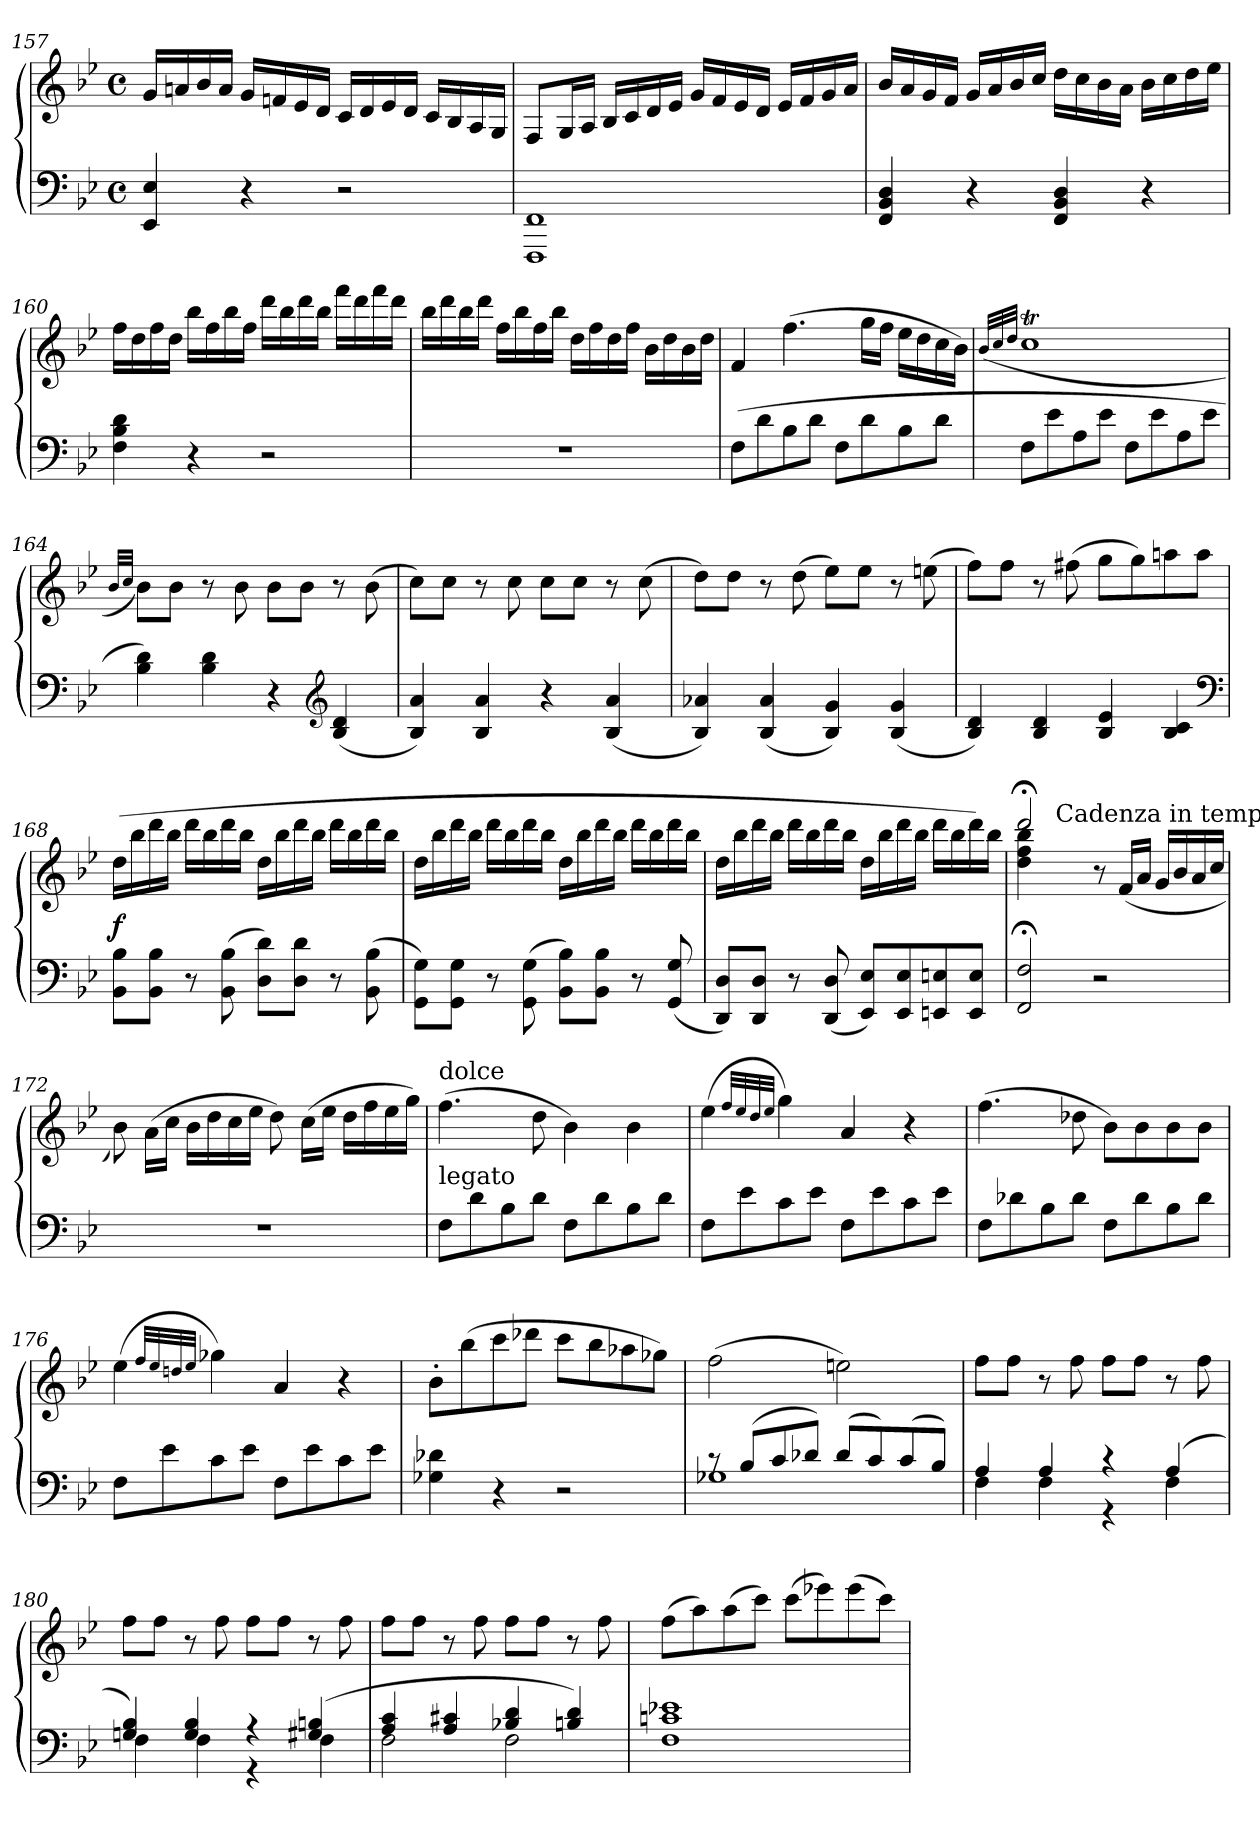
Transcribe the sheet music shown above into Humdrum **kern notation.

**kern	**kern	**dynam
*part1	*part1	*part1
*staff2	*staff1	*staff1/2
*clefF4	*clefG2	*
*k[b-e-]	*k[b-e-]	*
*M4/4	*M4/4	*
*met(c)	*met(c)	*
=157	=157	=157
4EE- 4E-	16gLL	.
.	16an	.
.	16b-	.
.	16aJJ	.
4r	16gLL	.
.	16fn	.
.	16e-	.
.	16dJJ	.
2r	16cLL	.
.	16d	.
.	16e-	.
.	16dJJ	.
.	16cLL	.
.	16B-	.
.	16A	.
.	16GJJ	.
=158	=158	=158
1FFF\ 1FF\	8F/L	.
.	16G/L	.
.	16A/JJ	.
.	16B-LL	.
.	16c	.
.	16d	.
.	16e-JJ	.
.	16gLL	.
.	16f	.
.	16e-	.
.	16dJJ	.
.	16e-LL	.
.	16f	.
.	16g	.
.	16aJJ	.
=159	=159	=159
4FF 4BB- 4D	16b-LL	.
.	16a	.
.	16g	.
.	16fJJ	.
4r	16gLL	.
.	16a	.
.	16b-	.
.	16ccJJ	.
4FF 4BB- 4D	16ddLL	.
.	16cc	.
.	16b-	.
.	16aJJ	.
4r	16b-LL	.
.	16cc	.
.	16dd	.
.	16ee-JJ	.
=160	=160	=160
4F 4B- 4d	16ffLL	.
.	16dd	.
.	16ff	.
.	16ddJJ	.
4r	16bb-LL	.
.	16ff	.
.	16bb-	.
.	16ffJJ	.
2r	16dddLL	.
.	16bb-	.
.	16ddd	.
.	16bb-JJ	.
.	16fffLL	.
.	16ddd	.
.	16fff	.
.	16dddJJ	.
=161	=161	=161
1r	16bb-LL	.
.	16ddd	.
.	16bb-	.
.	16dddJJ	.
.	16ffLL	.
.	16bb-	.
.	16ff	.
.	16bb-JJ	.
.	16ddLL	.
.	16ff	.
.	16dd	.
.	16ffJJ	.
.	16b-LL	.
.	16dd	.
.	16b-	.
.	16ddJJ	.
=162	=162	=162
(8FL	4f	.
8d	.	.
8B-	(4.ff	.
8dJ	.	.
8FL	.	.
8d	16ggLL	.
.	16ffJJ	.
8B-	16ee-LL	.
.	16dd	.
8dJ	16cc	.
.	16b-JJ)	.
=163	=163	=163
.	(>32qb-LLL	.
.	32qcc	.
.	32qddJJJ	.
8FL	1ccT	.
8e-	.	.
8A	.	.
8e-J	.	.
8FL	.	.
8e-	.	.
8A	.	.
8e-J	.	.
=164	=164	=164
.	32qb-TTTLLL	.
.	32qccJJJ	.
4B- 4d)	8b-L)	.
.	8b-J	.
4B- 4d	8r	.
.	8b-	.
4r	8b-L	.
.	8b-J	.
*clefG2	*	*
(>4B- 4d	8r	.
.	(8b-	.
=165	=165	=165
4B- 4a)	8ccL)	.
.	8ccJ	.
4B- 4a	8r	.
.	8cc	.
4r	8ccL	.
.	8ccJ	.
(>4B- 4a	8r	.
.	(8cc	.
=166	=166	=166
4B- 4a-X)	8ddL)	.
.	8ddJ	.
(>4B- 4a-	8r	.
.	(8dd	.
4B- 4g)	8ee-L)	.
.	8ee-J	.
(>4B- 4g	8r	.
.	(8een	.
=167	=167	=167
4B- 4d)	8ffL)	.
.	8ffJ	.
4B- 4d	8r	.
.	(8ff#X	.
4B- 4e-	8ggL	.
.	8gg)	.
4B- 4c	8aan	.
.	8aaJ	.
*clefF4	*	*
=168	=168	=168
8BB- 8B-L	(16ddLL	f
.	16bb-	.
8BB- 8B-J	16ddd	.
.	16bb-JJ	.
8r	16dddLL	.
.	16bb-	.
(8BB- 8B-	16ddd	.
.	16bb-JJ	.
8D 8dL)	16ddLL	.
.	16bb-	.
8D 8dJ	16ddd	.
.	16bb-JJ	.
8r	16dddLL	.
.	16bb-	.
(8BB- 8B-	16ddd	.
.	16bb-JJ	.
=169	=169	=169
8GG\ 8G\L)	16ddLL	.
.	16bb-	.
8GG\ 8G\J	16ddd	.
.	16bb-JJ	.
8r	16dddLL	.
.	16bb-	.
(8GG\ 8G\	16ddd	.
.	16bb-JJ	.
8BB- 8B-L)	16ddLL	.
.	16bb-	.
8BB- 8B-J	16ddd	.
.	16bb-JJ	.
8r	16dddLL	.
.	16bb-	.
(8GG 8G	16ddd	.
.	16bb-JJ	.
=170	=170	=170
8DD 8DL)	16ddLL	.
.	16bb-	.
8DD 8DJ	16ddd	.
.	16bb-JJ	.
8r	16dddLL	.
.	16bb-	.
(8DD 8D	16ddd	.
.	16bb-JJ	.
8EE- 8E-L)	16ddLL	.
.	16bb-	.
8EE- 8E-	16ddd	.
.	16bb-JJ	.
8EEn 8En	16dddLL	.
.	16bb-	.
8EE 8EJ	16ddd)	.
.	16bb-JJ	.
=171	=171	=171
*	*^	*
2FF; 2F;	2ddd;<	4dd 4ff 4bb-	.
!	!	!LO:TX:a:t=Cadenza in tempo	!
.	.	4ryy	.
2r	2ryy	8r	.
.	.	(16fLL	.
.	.	16aJJ	.
.	.	16gLL	.
.	.	16b-	.
.	.	16a	.
.	.	16ccJJ	.
*	*v	*v	*
=172	=172	=172
1r	8b-)	.
.	(16aLL	.
.	16ccJJ	.
.	16b-LL	.
.	16dd	.
.	16cc	.
.	16ee-JJ	.
.	8dd)	.
.	(16ccLL	.
.	16ee-JJ	.
.	16ddLL	.
.	16ff	.
.	16ee-	.
.	16ggJJ)	.
=173	=173	=173
!	!LO:TX:t=dolce	!
!LO:TX:t=legato	!	!
8FL	(4.ff	.
8d	.	.
8B-	.	.
8dJ	8dd	.
8FL	4b-)	.
8d	.	.
8B-	4b-	.
8dJ	.	.
=174	=174	=174
8FL	(4ee-	.
8e-	.	.
.	32qffLLL	.
.	32qee-	.
.	32qdd	.
.	32qee-JJJ	.
8c	4gg)	.
8e-J	.	.
8FL	4a	.
8e-	.	.
8c	4r	.
8e-J	.	.
=175	=175	=175
8FL	(4.ff	.
8d-X	.	.
8B-	.	.
8d-J	8dd-X	.
8FL	8b-L)	.
8d-	8b-	.
8B-	8b-	.
8d-J	8b-J	.
=176	=176	=176
8FL	(4ee-	.
8e-	.	.
.	32qffLLL	.
.	32qee-	.
.	32qddn	.
.	32qee-JJJ	.
8c	4gg-X)	.
8e-J	.	.
8FL	4a	.
8e-	.	.
8c	4r	.
8e-J	.	.
=177	=177	=177
4G-X 4d-X	8b-'L	.
.	(8bb-	.
4r	8ccc	.
.	8ddd-XJ	.
2r	8cccL	.
.	8bb-	.
.	8aa-X	.
.	8gg-XJ)	.
=178	=178	=178
*^	*	*
8rc	1G-X	(2ff	.
(8B-L	.	.	.
8c	.	.	.
8d-XJ)	.	.	.
(8d-L	.	2een)	.
8c)	.	.	.
(8c	.	.	.
8B-J)	.	.	.
=179	=179	=179	=179
4A	4F	8ffL	.
.	.	8ffJ	.
4A	4F	8r	.
.	.	8ff	.
4r	4r	8ffL	.
.	.	8ffJ	.
(4A	4F	8r	.
.	.	8ff	.
=180	=180	=180	=180
4Gn 4B-)	4F	8ffL	.
.	.	8ffJ	.
4G 4B-	4F	8r	.
.	.	8ff	.
4r	4r	8ffL	.
.	.	8ffJ	.
(4G#X 4Bn	4F	8r	.
.	.	8ff	.
=181	=181	=181	=181
4A 4c	2F	8ffL	.
.	.	8ffJ	.
4A 4c#X	.	8r	.
.	.	8ff	.
4B-X 4d	2F	8ffL	.
.	.	8ffJ	.
4Bn 4d)	.	8r	.
.	.	8ff	.
*v	*v	*	*
=182	=182	=182
1F 1cn 1e-X	(8ffL	.
.	8aa)	.
.	(8aa	.
.	8cccJ)	.
.	(8cccL	.
.	8eee-X)	.
.	(8eee-	.
.	8cccJ)	.
=	=	=
*-	*-	*-
